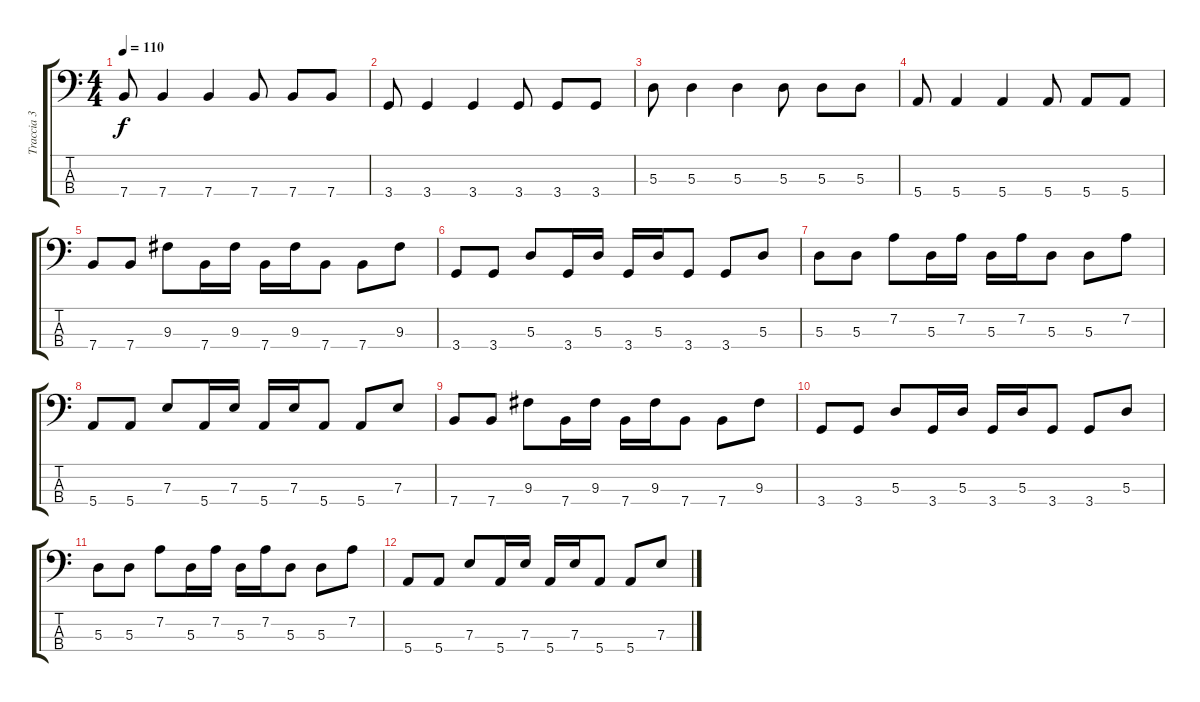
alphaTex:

\track ("Traccia 3" "Traccia 3") {instrument electricbasspick}
\staff {score tabs}
\tuning (G2 D2 A1 E1) {hide}
\ts (4 4)
\tempo 110
\clef f4
\ks c
7.4.8{dy f} 7.4.4 7.4.4 7.4.8 7.4.8 7.4.8 |
3.4.8 3.4.4 3.4.4 3.4.8 3.4.8 3.4.8 |
5.3.8 5.3.4 5.3.4 5.3.8 5.3.8 5.3.8 |
5.4.8 5.4.4 5.4.4 5.4.8 5.4.8 5.4.8 |
7.4.8 7.4.8 9.3.8 7.4.16 9.3.16 7.4.16 9.3.16 7.4.8 7.4.8 9.3.8 |
3.4.8 3.4.8 5.3.8 3.4.16 5.3.16 3.4.16 5.3.16 3.4.8 3.4.8 5.3.8 |
5.3.8 5.3.8 7.2.8 5.3.16 7.2.16 5.3.16 7.2.16 5.3.8 5.3.8 7.2.8 |
5.4.8 5.4.8 7.3.8 5.4.16 7.3.16 5.4.16 7.3.16 5.4.8 5.4.8 7.3.8 |
7.4.8 7.4.8 9.3.8 7.4.16 9.3.16 7.4.16 9.3.16 7.4.8 7.4.8 9.3.8 |
3.4.8 3.4.8 5.3.8 3.4.16 5.3.16 3.4.16 5.3.16 3.4.8 3.4.8 5.3.8 |
5.3.8 5.3.8 7.2.8 5.3.16 7.2.16 5.3.16 7.2.16 5.3.8 5.3.8 7.2.8 |
5.4.8 5.4.8 7.3.8 5.4.16 7.3.16 5.4.16 7.3.16 5.4.8 5.4.8 7.3.8
